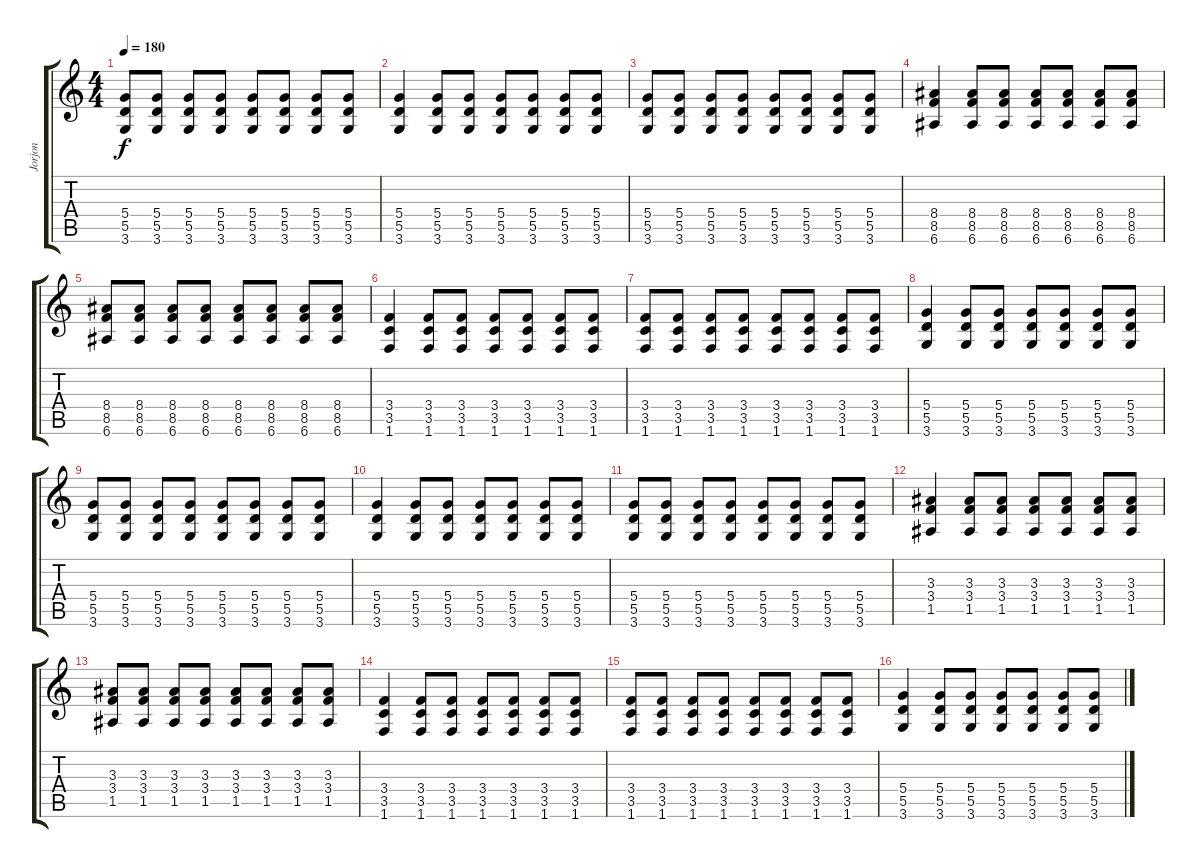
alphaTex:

\track ("Jorjon" "Jorjon") {instrument overdrivenguitar}
\staff {score tabs}
\tuning (E4 B3 G3 D3 A2 E2) {hide}
\ts (4 4)
\tempo 180
\clef g2
\ks c
(5.4 5.5 3.6).8{dy f} (5.4 5.5 3.6).8 (5.4 5.5 3.6).8 (5.4 5.5 3.6).8 (5.4 5.5 3.6).8 (5.4 5.5 3.6).8 (5.4 5.5 3.6).8 (5.4 5.5 3.6).8 |
(5.4 5.5 3.6).4{instrument overdrivenguitar} (5.4 5.5 3.6).8 (5.4 5.5 3.6).8 (5.4 5.5 3.6).8 (5.4 5.5 3.6).8 (5.4 5.5 3.6).8 (5.4 5.5 3.6).8 |
(5.4 5.5 3.6).8 (5.4 5.5 3.6).8 (5.4 5.5 3.6).8 (5.4 5.5 3.6).8 (5.4 5.5 3.6).8 (5.4 5.5 3.6).8 (5.4 5.5 3.6).8 (5.4 5.5 3.6).8 |
(8.4 8.5 6.6).4 (8.4 8.5 6.6).8 (8.4 8.5 6.6).8 (8.4 8.5 6.6).8 (8.4 8.5 6.6).8 (8.4 8.5 6.6).8 (8.4 8.5 6.6).8 |
(8.4 8.5 6.6).8 (8.4 8.5 6.6).8 (8.4 8.5 6.6).8 (8.4 8.5 6.6).8 (8.4 8.5 6.6).8 (8.4 8.5 6.6).8 (8.4 8.5 6.6).8 (8.4 8.5 6.6).8 |
(3.4 3.5 1.6).4 (3.4 3.5 1.6).8 (3.4 3.5 1.6).8 (3.4 3.5 1.6).8 (3.4 3.5 1.6).8 (3.4 3.5 1.6).8 (3.4 3.5 1.6).8 |
(3.4 3.5 1.6).8 (3.4 3.5 1.6).8 (3.4 3.5 1.6).8 (3.4 3.5 1.6).8 (3.4 3.5 1.6).8 (3.4 3.5 1.6).8 (3.4 3.5 1.6).8 (3.4 3.5 1.6).8 |
(5.4 5.5 3.6).4 (5.4 5.5 3.6).8 (5.4 5.5 3.6).8 (5.4 5.5 3.6).8 (5.4 5.5 3.6).8 (5.4 5.5 3.6).8 (5.4 5.5 3.6).8 |
(5.4 5.5 3.6).8 (5.4 5.5 3.6).8 (5.4 5.5 3.6).8 (5.4 5.5 3.6).8 (5.4 5.5 3.6).8 (5.4 5.5 3.6).8 (5.4 5.5 3.6).8 (5.4 5.5 3.6).8 |
(5.4 5.5 3.6).4 (5.4 5.5 3.6).8 (5.4 5.5 3.6).8 (5.4 5.5 3.6).8 (5.4 5.5 3.6).8 (5.4 5.5 3.6).8 (5.4 5.5 3.6).8 |
(5.4 5.5 3.6).8 (5.4 5.5 3.6).8 (5.4 5.5 3.6).8 (5.4 5.5 3.6).8 (5.4 5.5 3.6).8 (5.4 5.5 3.6).8 (5.4 5.5 3.6).8 (5.4 5.5 3.6).8 |
(3.3 3.4 1.5).4 (3.3 3.4 1.5).8 (3.3 3.4 1.5).8 (3.3 3.4 1.5).8 (3.3 3.4 1.5).8 (3.3 3.4 1.5).8 (3.3 3.4 1.5).8 |
(3.3 3.4 1.5).8 (3.3 3.4 1.5).8 (3.3 3.4 1.5).8 (3.3 3.4 1.5).8 (3.3 3.4 1.5).8 (3.3 3.4 1.5).8 (3.3 3.4 1.5).8 (3.3 3.4 1.5).8 |
(3.4 3.5 1.6).4 (3.4 3.5 1.6).8 (3.4 3.5 1.6).8 (3.4 3.5 1.6).8 (3.4 3.5 1.6).8 (3.4 3.5 1.6).8 (3.4 3.5 1.6).8 |
(3.4 3.5 1.6).8 (3.4 3.5 1.6).8 (3.4 3.5 1.6).8 (3.4 3.5 1.6).8 (3.4 3.5 1.6).8 (3.4 3.5 1.6).8 (3.4 3.5 1.6).8 (3.4 3.5 1.6).8 |
(5.4 5.5 3.6).4 (5.4 5.5 3.6).8 (5.4 5.5 3.6).8 (5.4 5.5 3.6).8 (5.4 5.5 3.6).8 (5.4 5.5 3.6).8 (5.4 5.5 3.6).8
